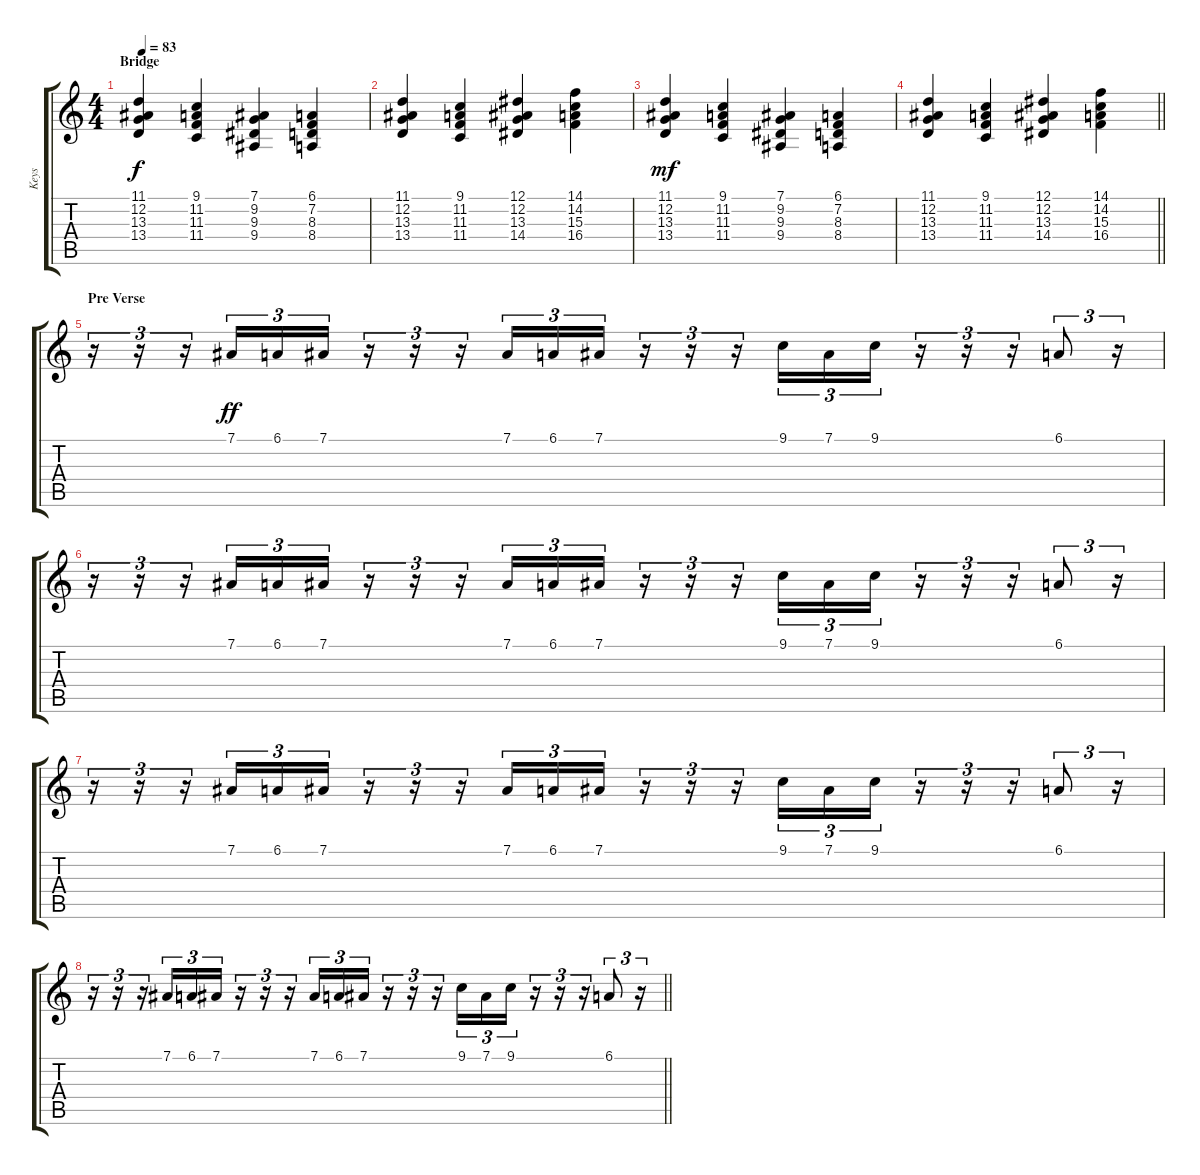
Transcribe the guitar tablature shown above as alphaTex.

\track ("Keys" "Keys") {instrument pad1newage}
\staff {score tabs}
\tuning (Eb4 Bb3 Gb3 Db3 Ab2 Eb2) {hide}
\ts (4 4)
\section ("" "Bridge")
\tempo 83
\clef g2
\ks c
(11.1 12.2 13.3 13.4).4{dy f} (9.1 11.2 11.3 11.4).4 (7.1 9.2 9.3 9.4).4 (6.1 7.2 8.3 8.4).4 |
(11.1 12.2 13.3 13.4).4 (9.1 11.2 11.3 11.4).4 (12.1 12.2 13.3 14.4).4 (14.1 14.2 15.3 16.4).4 |
(11.1 12.2 13.3 13.4).4{dy mf} (9.1 11.2 11.3 11.4).4 (7.1 9.2 9.3 9.4).4 (6.1 7.2 8.3 8.4).4 |
\barLineRight lightlight
(11.1 12.2 13.3 13.4).4 (9.1 11.2 11.3 11.4).4 (12.1 12.2 13.3 14.4).4 (14.1 14.2 15.3 16.4).4 |
\section ("" "Pre Verse")
r.16{tu (3 2) volume 13 instrument stringensemble1} r.16{tu (3 2)} r.16{tu (3 2)} 7.1.16{tu (3 2) dy ff} 6.1.16{tu (3 2)} 7.1.16{tu (3 2)} r.16{tu (3 2)} r.16{tu (3 2)} r.16{tu (3 2)} 7.1.16{tu (3 2)} 6.1.16{tu (3 2)} 7.1.16{tu (3 2)} r.16{tu (3 2)} r.16{tu (3 2)} r.16{tu (3 2)} 9.1.16{tu (3 2)} 7.1.16{tu (3 2)} 9.1.16{tu (3 2)} r.16{tu (3 2)} r.16{tu (3 2)} r.16{tu (3 2)} 6.1.8{tu (3 2)} r.16{tu (3 2)} |
r.16{tu (3 2)} r.16{tu (3 2)} r.16{tu (3 2)} 7.1.16{tu (3 2)} 6.1.16{tu (3 2)} 7.1.16{tu (3 2)} r.16{tu (3 2)} r.16{tu (3 2)} r.16{tu (3 2)} 7.1.16{tu (3 2)} 6.1.16{tu (3 2)} 7.1.16{tu (3 2)} r.16{tu (3 2)} r.16{tu (3 2)} r.16{tu (3 2)} 9.1.16{tu (3 2)} 7.1.16{tu (3 2)} 9.1.16{tu (3 2)} r.16{tu (3 2)} r.16{tu (3 2)} r.16{tu (3 2)} 6.1.8{tu (3 2)} r.16{tu (3 2)} |
r.16{tu (3 2)} r.16{tu (3 2)} r.16{tu (3 2)} 7.1.16{tu (3 2)} 6.1.16{tu (3 2)} 7.1.16{tu (3 2)} r.16{tu (3 2)} r.16{tu (3 2)} r.16{tu (3 2)} 7.1.16{tu (3 2)} 6.1.16{tu (3 2)} 7.1.16{tu (3 2)} r.16{tu (3 2)} r.16{tu (3 2)} r.16{tu (3 2)} 9.1.16{tu (3 2)} 7.1.16{tu (3 2)} 9.1.16{tu (3 2)} r.16{tu (3 2)} r.16{tu (3 2)} r.16{tu (3 2)} 6.1.8{tu (3 2)} r.16{tu (3 2)} |
\barLineRight lightlight
r.16{tu (3 2) volume 13 instrument stringensemble1} r.16{tu (3 2)} r.16{tu (3 2)} 7.1.16{tu (3 2)} 6.1.16{tu (3 2)} 7.1.16{tu (3 2)} r.16{tu (3 2)} r.16{tu (3 2)} r.16{tu (3 2)} 7.1.16{tu (3 2)} 6.1.16{tu (3 2)} 7.1.16{tu (3 2)} r.16{tu (3 2)} r.16{tu (3 2)} r.16{tu (3 2)} 9.1.16{tu (3 2)} 7.1.16{tu (3 2)} 9.1.16{tu (3 2)} r.16{tu (3 2)} r.16{tu (3 2)} r.16{tu (3 2)} 6.1.8{tu (3 2)} r.16{tu (3 2)}
